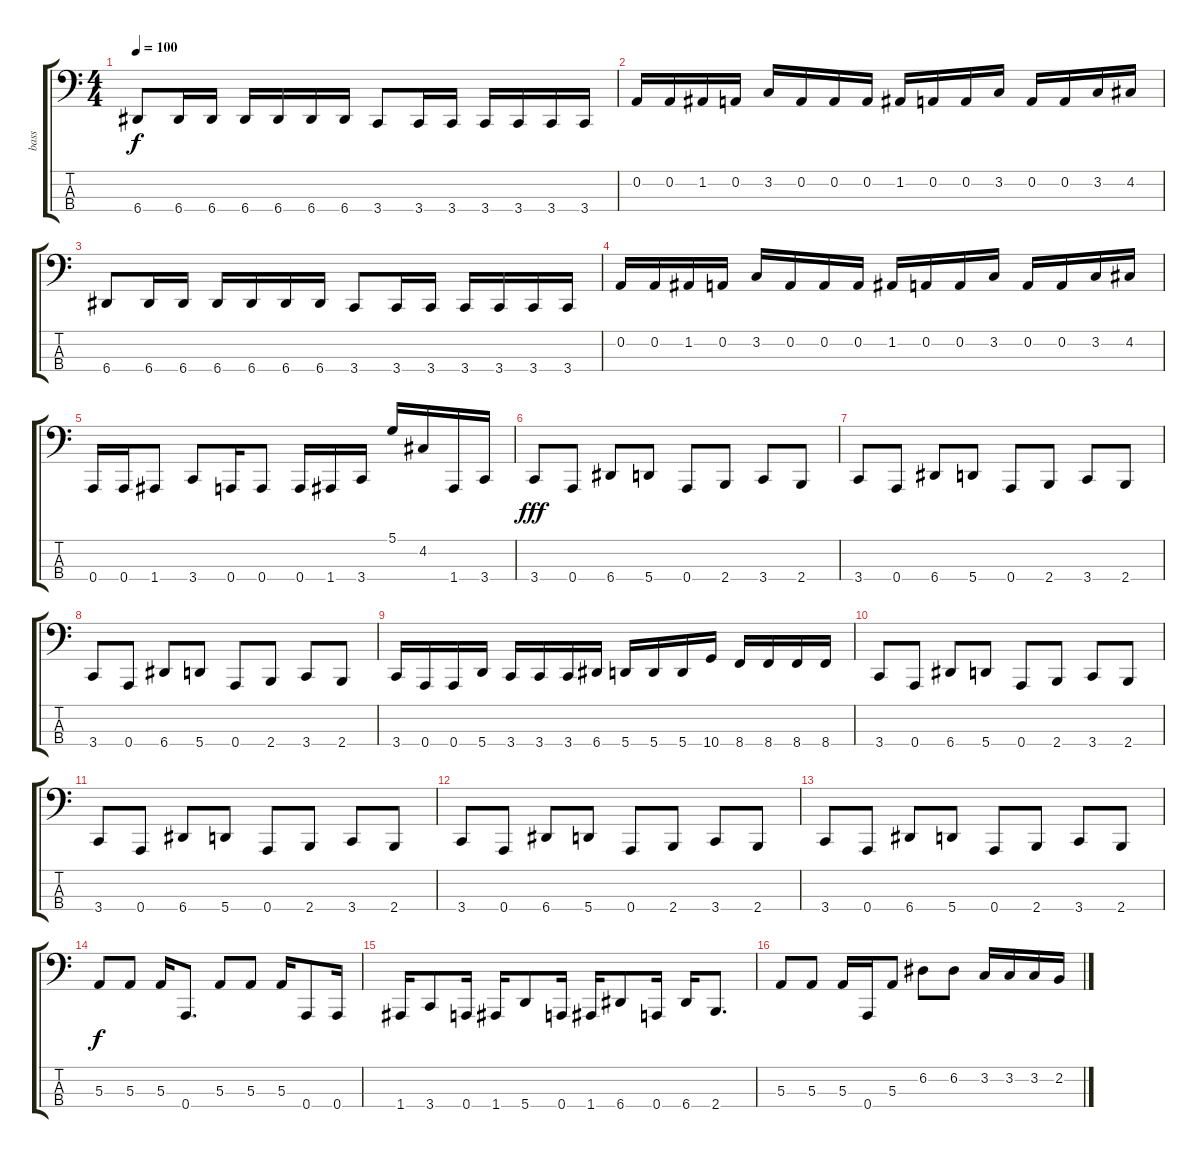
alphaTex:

\track ("bass" "bass") {instrument electricbassfinger}
\staff {score tabs}
\tuning (D2 A1 E1 A0) {hide}
\ts (4 4)
\tempo 100
\clef f4
\ks c
6.4.8{dy f} 6.4.16 6.4.16 6.4.16 6.4.16 6.4.16 6.4.16 3.4.8 3.4.16 3.4.16 3.4.16 3.4.16 3.4.16 3.4.16 |
0.2.16 0.2.16 1.2.16 0.2.16 3.2.16 0.2.16 0.2.16 0.2.16 1.2.16 0.2.16 0.2.16 3.2.16 0.2.16 0.2.16 3.2.16 4.2.16 |
6.4.8 6.4.16 6.4.16 6.4.16 6.4.16 6.4.16 6.4.16 3.4.8 3.4.16 3.4.16 3.4.16 3.4.16 3.4.16 3.4.16 |
0.2.16 0.2.16 1.2.16 0.2.16 3.2.16 0.2.16 0.2.16 0.2.16 1.2.16 0.2.16 0.2.16 3.2.16 0.2.16 0.2.16 3.2.16 4.2.16 |
0.4.16 0.4.16 1.4.8 3.4.8 0.4.16 0.4.8 0.4.16 1.4.16 3.4.16 5.1.16 4.2.16 1.4.16 3.4.16 |
3.4.8{dy fff} 0.4.8 6.4.8 5.4.8 0.4.8 2.4.8 3.4.8 2.4.8 |
3.4.8 0.4.8 6.4.8 5.4.8 0.4.8 2.4.8 3.4.8 2.4.8 |
3.4.8 0.4.8 6.4.8 5.4.8 0.4.8 2.4.8 3.4.8 2.4.8 |
3.4.16 0.4.16 0.4.16 5.4.16 3.4.16 3.4.16 3.4.16 6.4.16 5.4.16 5.4.16 5.4.16 10.4.16 8.4.16 8.4.16 8.4.16 8.4.16 |
3.4.8 0.4.8 6.4.8 5.4.8 0.4.8 2.4.8 3.4.8 2.4.8 |
3.4.8 0.4.8 6.4.8 5.4.8 0.4.8 2.4.8 3.4.8 2.4.8 |
3.4.8 0.4.8 6.4.8 5.4.8 0.4.8 2.4.8 3.4.8 2.4.8 |
3.4.8 0.4.8 6.4.8 5.4.8 0.4.8 2.4.8 3.4.8 2.4.8 |
5.3.8{dy f} 5.3.8 5.3.16 0.4.8{d} 5.3.8 5.3.8 5.3.16 0.4.8 0.4.16 |
1.4.16 3.4.8 0.4.16 1.4.16 5.4.8 0.4.16 1.4.16 6.4.8 0.4.16 6.4.16 2.4.8{d} |
5.3.8 5.3.8 5.3.16 0.4.16 5.3.8 6.2.8 6.2.8 3.2.16 3.2.16 3.2.16 2.2.16
